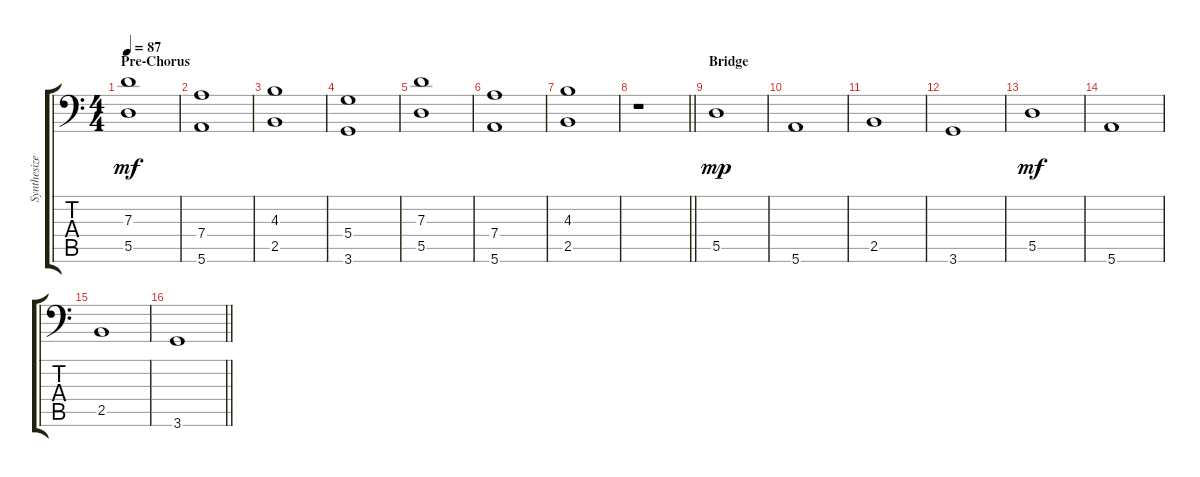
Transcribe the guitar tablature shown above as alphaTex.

\track ("Synthesizer" "Synthesize") {instrument electricbassfinger}
\staff {score tabs}
\tuning (E3 B2 G2 D2 A1 E1) {hide}
\ts (4 4)
\section ("" "Pre-Chorus")
\tempo 87
\clef f4
\ks c
(7.3 5.5).1{dy mf} |
(7.4 5.6).1 |
(4.3 2.5).1 |
(5.4 3.6).1 |
(7.3 5.5).1 |
(7.4 5.6).1 |
(4.3 2.5).1 |
\barLineRight lightlight
r.1 |
\section ("" "Bridge")
5.5.1{dy mp} |
5.6.1 |
2.5.1 |
3.6.1 |
5.5.1{dy mf} |
5.6.1 |
2.5.1 |
\barLineRight lightlight
3.6.1
